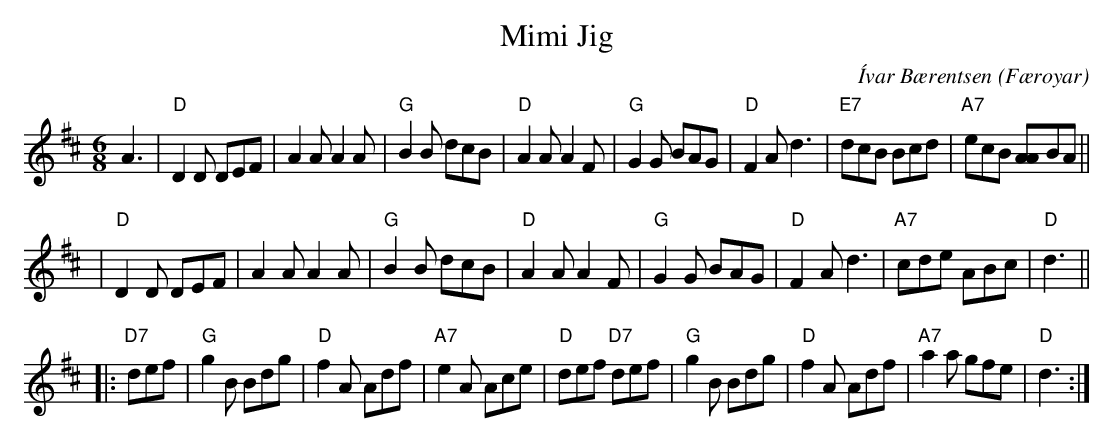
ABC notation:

X:1
T: Mimi Jig
C: \'Ivar B\aerentsen
O: F\aer\oyar
M: 6/8
L: 1/8
K: D
A3 \
| "D"D2D DEF | A2A A2A | "G"B2B dcB | "D"A2A A2F | "G"G2G BAG | "D"F2A d3 | "E7"dcB Bcd | "A7"ecB [AA]BA ||
| "D"D2D DEF | A2A A2A | "G"B2B dcB | "D"A2A A2F | "G"G2G BAG | "D"F2A d3 | "A7"cde ABc | "D"d3 ||
|: "D7"def \
| "G"g2B Bdg | "D"f2A Adf | "A7"e2A Ace | "D"def "D7"def | "G"g2B Bdg | "D"f2A Adf | "A7"a2a gfe | "D"d3 :|
